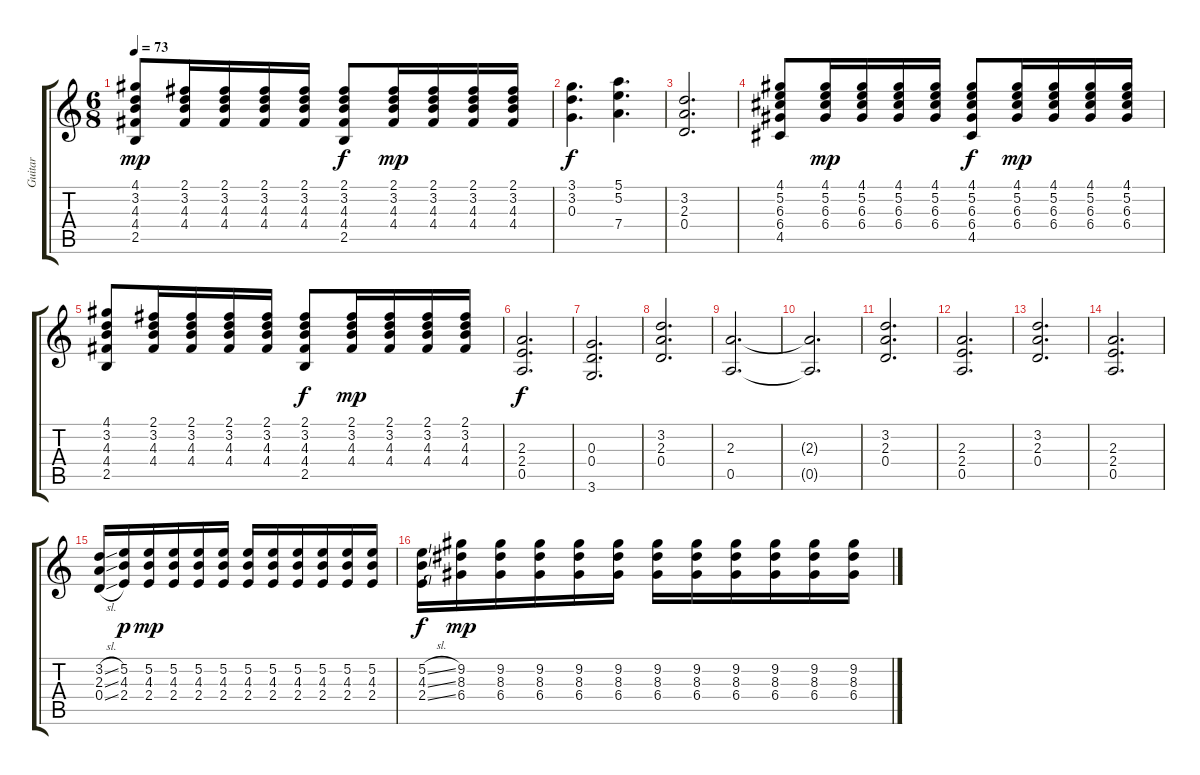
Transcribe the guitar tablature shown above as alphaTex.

\track ("Guitar" "Guitar") {instrument distortionguitar}
\staff {score tabs}
\tuning (E4 B3 G3 D3 A2 E2) {hide}
\ts (6 8)
\tempo 73
\clef g2
\ks c
(4.1 3.2 4.3 4.4 2.5).8{dy mp} (2.1 3.2 4.3 4.4).16 (2.1 3.2 4.3 4.4).16 (2.1 3.2 4.3 4.4).16 (2.1 3.2 4.3 4.4).16 (2.1 3.2 4.3 4.4 2.5).8{dy f} (2.1 3.2 4.3 4.4).16{dy mp} (2.1 3.2 4.3 4.4).16 (2.1 3.2 4.3 4.4).16 (2.1 3.2 4.3 4.4).16 |
(3.1 3.2 0.3).4{d dy f} (5.1 5.2 7.4).4{d} |
(3.2 2.3 0.4).2{d} |
(4.1 5.2 6.3 6.4 4.5).8 (4.1 5.2 6.3 6.4).16{dy mp} (4.1 5.2 6.3 6.4).16 (4.1 5.2 6.3 6.4).16 (4.1 5.2 6.3 6.4).16 (4.1 5.2 6.3 6.4 4.5).8{dy f} (4.1 5.2 6.3 6.4).16{dy mp} (4.1 5.2 6.3 6.4).16 (4.1 5.2 6.3 6.4).16 (4.1 5.2 6.3 6.4).16 |
(4.1 3.2 4.3 4.4 2.5).8 (2.1 3.2 4.3 4.4).16 (2.1 3.2 4.3 4.4).16 (2.1 3.2 4.3 4.4).16 (2.1 3.2 4.3 4.4).16 (2.1 3.2 4.3 4.4 2.5).8{dy f} (2.1 3.2 4.3 4.4).16{dy mp} (2.1 3.2 4.3 4.4).16 (2.1 3.2 4.3 4.4).16 (2.1 3.2 4.3 4.4).16 |
(2.3 2.4 0.5).2{d dy f} |
(0.3 0.4 3.6).2{d} |
(3.2 2.3 0.4).2{d} |
(2.3 0.5).2{d} |
(2.3{t} 0.5{t}).2{d} |
(3.2 2.3 0.4).2{d} |
(2.3 2.4 0.5).2{d} |
(3.2 2.3 0.4).2{d} |
(2.3 2.4 0.5).2{d} |
(3.2{sl} 2.3{sl} 0.4{sl}).16 (5.2 4.3 2.4).16{dy p} (5.2 4.3 2.4).16{dy mp} (5.2 4.3 2.4).16 (5.2 4.3 2.4).16 (5.2 4.3 2.4).16 (5.2 4.3 2.4).16 (5.2 4.3 2.4).16 (5.2 4.3 2.4).16 (5.2 4.3 2.4).16 (5.2 4.3 2.4).16 (5.2 4.3 2.4).16 |
(5.2{sl} 4.3{sl} 2.4{sl}).16{dy f} (9.2 8.3 6.4).16{dy mp} (9.2 8.3 6.4).16 (9.2 8.3 6.4).16 (9.2 8.3 6.4).16 (9.2 8.3 6.4).16 (9.2 8.3 6.4).16 (9.2 8.3 6.4).16 (9.2 8.3 6.4).16 (9.2 8.3 6.4).16 (9.2 8.3 6.4).16 (9.2 8.3 6.4).16
